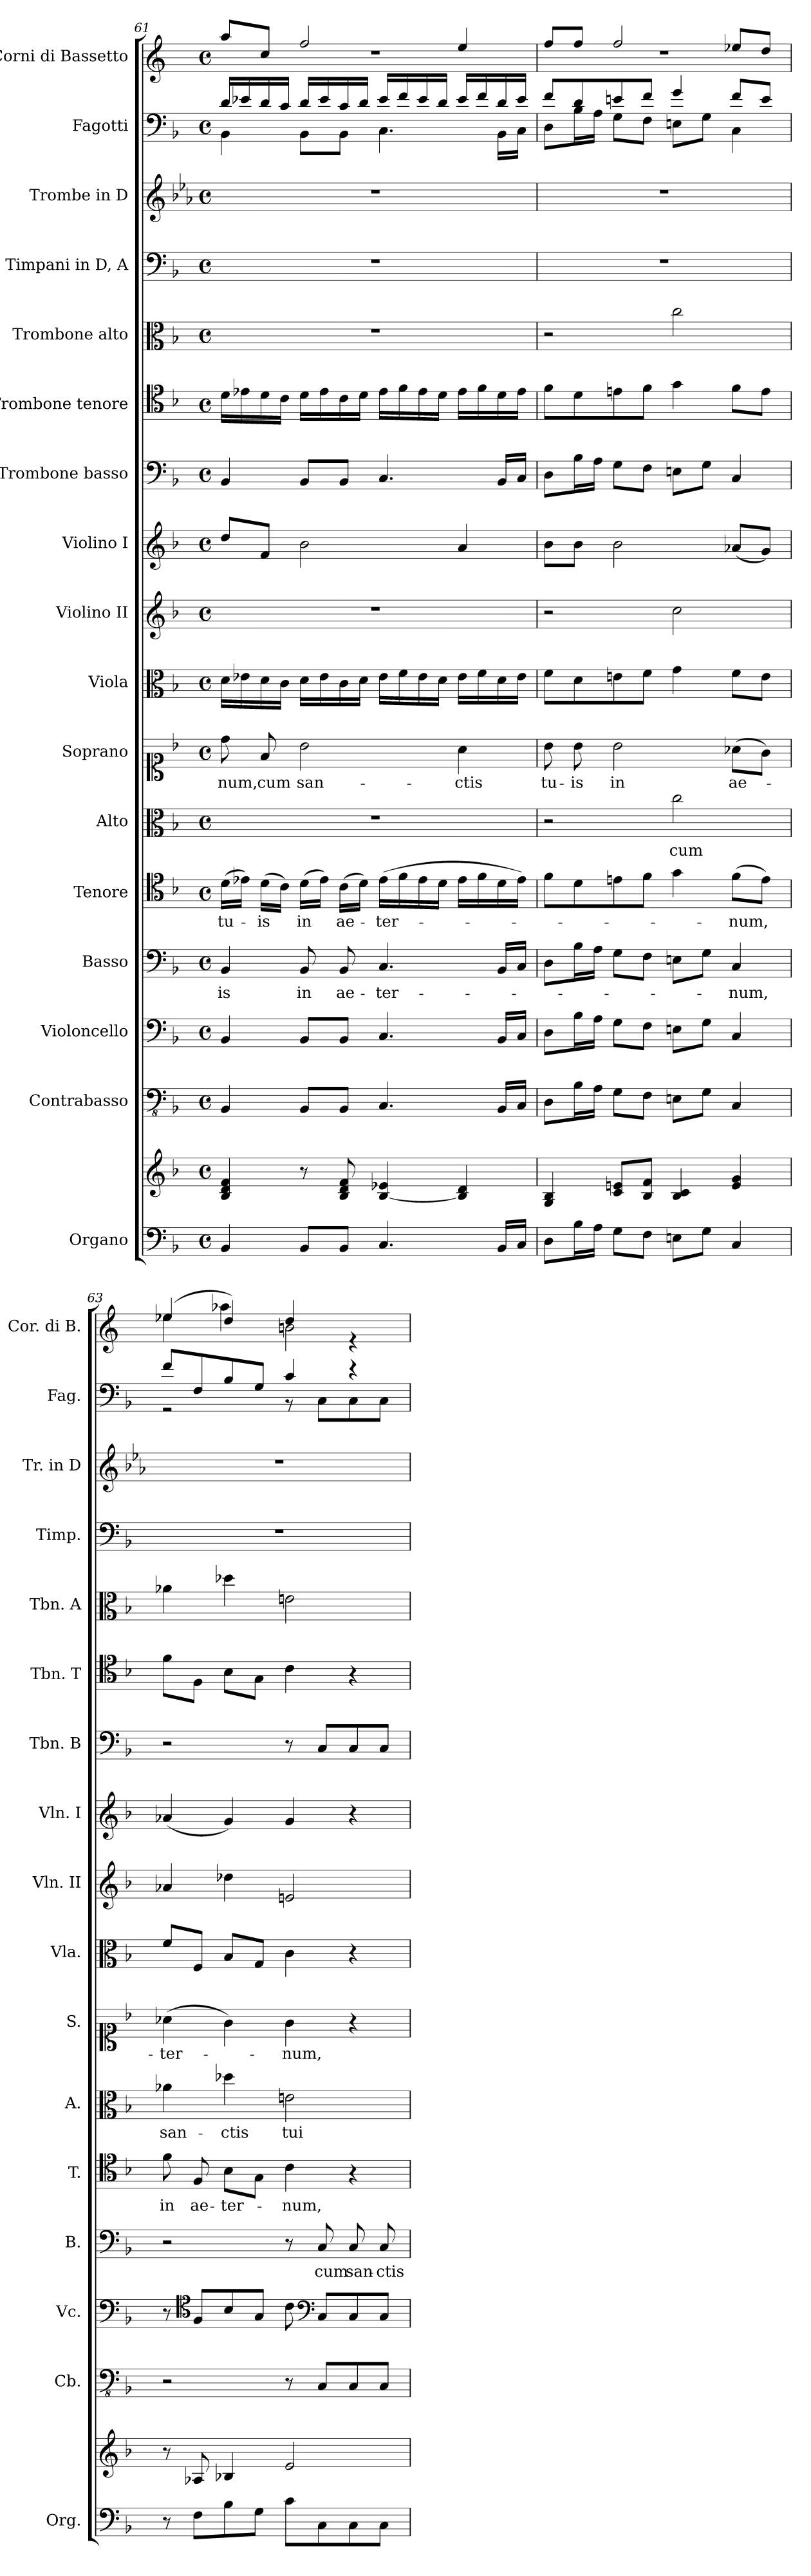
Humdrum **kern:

**kern	**kern	**kern	**kern	**kern	**text	**kern	**text	**kern	**text	**kern	**text	**kern	**kern	**kern	**kern	**kern	**kern	**kern	**kern	**kern	**kern
*part17	*part17	*part16	*part15	*part14	*part14	*part13	*part13	*part12	*part12	*part11	*part11	*part10	*part9	*part8	*part7	*part6	*part5	*part4	*part3	*part2	*part1
*staff18	*staff17	*staff16	*staff15	*staff14	*staff14	*staff13	*staff13	*staff12	*staff12	*staff11	*staff11	*staff10	*staff9	*staff8	*staff7	*staff6	*staff5	*staff4	*staff3	*staff2	*staff1
*I"Organo	*	*I"Contrabasso	*I"Violoncello	*I"Basso	*	*I"Tenore	*	*I"Alto	*	*I"Soprano	*	*I"Viola	*I"Violino II	*I"Violino I	*I"Trombone basso	*I"Trombone tenore	*I"Trombone alto	*I"Timpani in D, A	*I"Trombe in D	*I"Fagotti	*I"Corni di Bassetto
*I'Org.	*	*I'Cb.	*I'Vc.	*I'B.	*	*I'T.	*	*I'A.	*	*I'S.	*	*I'Vla.	*I'Vln. II	*I'Vln. I	*I'Tbn. B	*I'Tbn. T	*I'Tbn. A	*I'Timp.	*I'Tr. in D	*I'Fag.	*I'Cor. di B.
!!LO:PB:g=z
*clefF4	*clefG2	*clefFv4	*clefF4	*clefF4	*	*clefC4	*	*clefC3	*	*clefC1	*	*clefC3	*clefG2	*clefG2	*clefF4	*clefC4	*clefC3	*clefF4	*clefG2	*clefF4	*clefG2
*	*	*	*	*	*	*	*	*	*	*	*	*	*	*	*	*	*	*	*ITrd-1c-2	*	*ITrd4c7
*k[b-]	*k[b-]	*k[b-]	*k[b-]	*k[b-]	*	*k[b-]	*	*k[b-]	*	*k[b-]	*	*k[b-]	*k[b-]	*k[b-]	*k[b-]	*k[b-]	*k[b-]	*k[b-]	*k[b-]	*k[b-]	*k[b-]
*M4/4	*M4/4	*M4/4	*M4/4	*M4/4	*	*M4/4	*	*M4/4	*	*M4/4	*	*M4/4	*M4/4	*M4/4	*M4/4	*M4/4	*M4/4	*M4/4	*M4/4	*M4/4	*M4/4
*met(c)	*met(c)	*met(c)	*met(c)	*met(c)	*	*met(c)	*	*met(c)	*	*met(c)	*	*met(c)	*met(c)	*met(c)	*met(c)	*met(c)	*met(c)	*met(c)	*met(c)	*met(c)	*met(c)
=61	=61	=61	=61	=61	=61	=61	=61	=61	=61	=61	=61	=61	=61	=61	=61	=61	=61	=61	=61	=61	=61
!	!	!	!	!	!LO:LY:b	!	!LO:LY:b	!	!	!	!LO:LY:b	!	!	!	!	!	!	!	!	!	!
*	*	*	*	*	*	*	*	*	*	*	*	*	*	*	*	*	*	*	*	*^	*^
4BB-/	4B-/ 4d/ 4f/	4BBB-/	4BB-/	4BB-/	-is	(>16d\LL	tu-	1r	.	8dd\	-num,	16d\LL	1r	8dd/L	4BB-/	16d\LL	1r	1r	1r	16d/LL	4BB-\	8dd/L	1rdd
.	.	.	.	.	.	16e-X\JJ)	.	.	.	.	.	16e-X\	.	.	.	16e-X\	.	.	.	16e-X/	.	.	.
!	!	!	!	!	!	!	!LO:LY:b	!	!	!	!LO:LY:b	!	!	!	!	!	!	!	!	!	!	!	!
.	.	.	.	.	.	(>16d\LL	-is	.	.	8f/	cum	16d\	.	8f/J	.	16d\	.	.	.	16d/	.	8f/J	.
.	.	.	.	.	.	16c\JJ)	.	.	.	.	.	16c\JJ	.	.	.	16c\JJ	.	.	.	16c/JJ	.	.	.
!	!	!	!	!	!LO:LY:b	!	!LO:LY:b	!	!	!	!LO:LY:b	!	!	!	!	!	!	!	!	!	!	!	!
8BB-/L	8r	8BBB-/L	8BB-/L	8BB-/	in	(>16d\LL	in	.	.	2b-\	san-	16d\LL	.	2b-\	8BB-/L	16d\LL	.	.	.	16d/LL	8BB-\L	2b-/	.
.	.	.	.	.	.	16e-\JJ)	.	.	.	.	.	16e-\	.	.	.	16e-\	.	.	.	16e-/	.	.	.
!	!	!	!	!	!LO:LY:b	!	!LO:LY:b	!	!	!	!	!	!	!	!	!	!	!	!	!	!	!	!
8BB-/J	8B-/ 8d/ 8f/	8BBB-/J	8BB-/J	8BB-/	ae-	(>16c\LL	ae-	.	.	.	.	16c\	.	.	8BB-/J	16c\	.	.	.	16c/	8BB-\J	.	.
.	.	.	.	.	.	16d\JJ)	.	.	.	.	.	16d\JJ	.	.	.	16d\JJ	.	.	.	16d/JJ	.	.	.
!	!	!	!	!	!LO:LY:b	!	!LO:LY:b	!	!	!	!	!	!	!	!	!	!	!	!	!	!	!	!
4.C/	[4B-/ 4e-X/	4.CC/	4.C/	4.C/	-ter-	(>16e-\LL	-ter-	.	.	.	.	16e-\LL	.	.	4.C/	16e-\LL	.	.	.	16e-/LL	4.C\	.	.
.	.	.	.	.	.	16f\	.	.	.	.	.	16f\	.	.	.	16f\	.	.	.	16f/	.	.	.
.	.	.	.	.	.	16e-\	.	.	.	.	.	16e-\	.	.	.	16e-\	.	.	.	16e-/	.	.	.
.	.	.	.	.	.	16d\JJ	.	.	.	.	.	16d\JJ	.	.	.	16d\JJ	.	.	.	16d/JJ	.	.	.
!	!	!	!	!	!	!	!	!	!	!	!LO:LY:b	!	!	!	!	!	!	!	!	!	!	!	!
.	4B-/] 4d/	.	.	.	.	16e-\LL	.	.	.	4a\	-ctis	16e-\LL	.	4a/	.	16e-\LL	.	.	.	16e-/LL	.	4a/	.
.	.	.	.	.	.	16f\	.	.	.	.	.	16f\	.	.	.	16f\	.	.	.	16f/	.	.	.
16BB-/LL	.	16BBB-/LL	16BB-/LL	16BB-/LL	.	16d\	.	.	.	.	.	16d\	.	.	16BB-/LL	16d\	.	.	.	16d/	16BB-\LL	.	.
16C/JJ	.	16CC/JJ	16C/JJ	16C/JJ	.	16e-\JJ)	.	.	.	.	.	16e-\JJ	.	.	16C/JJ	16e-\JJ	.	.	.	16e-/JJ	16C\JJ	.	.
=62	=62	=62	=62	=62	=62	=62	=62	=62	=62	=62	=62	=62	=62	=62	=62	=62	=62	=62	=62	=62	=62	=62	=62
!	!	!	!	!	!	!	!	!	!	!	!LO:LY:b	!	!	!	!	!	!	!	!	!	!	!	!
8D\L	4G/ 4B-/	8DD\L	8D\L	8D\L	.	8f\L	.	2r	.	8b-\	tu-	8f\L	2r	8b-\L	8D\L	8f\L	2r	1r	1r	8f/L	8D\L	8b-/L	1rdd
!	!	!	!	!	!	!	!	!	!	!	!LO:LY:b	!	!	!	!	!	!	!	!	!	!	!	!
16B-\L	.	16BB-\L	16B-\L	16B-\L	.	8d\	.	.	.	8b-\	-is	8d\	.	8b-\J	16B-\L	8d\	.	.	.	8d/	16B-\L	8b-/J	.
16A\JJ	.	16AA\JJ	16A\JJ	16A\JJ	.	.	.	.	.	.	.	.	.	.	16A\JJ	.	.	.	.	.	16A\JJ	.	.
!	!	!	!	!	!	!	!	!	!	!	!LO:LY:b	!	!	!	!	!	!	!	!	!	!	!	!
8G\L	8c/ 8en/L	8GG\L	8G\L	8G\L	.	8en\	.	.	.	2b-\	in	8en\	.	2b-\	8G\L	8en\	.	.	.	8en/	8G\L	2b-/	.
8F\J	8B-/ 8f/J	8FF\J	8F\J	8F\J	.	8f\J	.	.	.	.	.	8f\J	.	.	8F\J	8f\J	.	.	.	8f/J	8F\J	.	.
!	!	!	!	!	!	!	!	!	!LO:LY:b	!	!	!	!	!	!	!	!	!	!	!	!	!	!
8En\L	4B-/ 4c/	8EEn\L	8En\L	8En\L	.	4g\	.	2cc\	cum	.	.	4g\	2cc\	.	8En\L	4g\	2cc\	.	.	4g/	8En\L	.	.
8G\J	.	8GG\J	8G\J	8G\J	.	.	.	.	.	.	.	.	.	.	8G\J	.	.	.	.	.	8G\J	.	.
!	!	!	!	!	!LO:LY:b	!	!LO:LY:b	!	!	!	!LO:LY:b	!	!	!	!	!	!	!	!	!	!	!	!
4C/	4e/ 4g/	4CC/	4C/	4C/	-num,	(>8f\L	num,	.	.	(>8a-X\L	ae-	8f\L	.	(<8a-X/L	4C/	8f\L	.	.	.	8f/L	4C\	8a-X/L	.
.	.	.	.	.	.	8e\J)	.	.	.	8g\J)	.	8e\J	.	8g/J)	.	8e\J	.	.	.	8e/J	.	8g/J	.
=63	=63	=63	=63	=63	=63	=63	=63	=63	=63	=63	=63	=63	=63	=63	=63	=63	=63	=63	=63	=63	=63	=63	=63
!	!	!	!	!	!	!	!LO:LY:b	!	!LO:LY:b	!	!LO:LY:b	!	!	!	!	!	!	!	!	!	!	!	!
8r	8r	2r	8r	2r	.	8f\	in	4a-X\	san-	(>4a-X\	-ter-	8f/L	4a-X/	(<4a-X/	2r	8f\L	4a-X\	1r	1r	8f/L	2r	(>4a-X/	4a-\
*	*	*	*clefC4	*	*	*	*	*	*	*	*	*	*	*	*	*	*	*	*	*	*	*	*
!	!	!	!	!	!	!	!LO:LY:b	!	!	!	!	!	!	!	!	!	!	!	!	!	!	!	!
8F\L	8A-X/	.	8F/L	.	.	8F/	ae-	.	.	.	.	8F/J	.	.	.	8F\J	.	.	.	8F/	.	.	.
!	!	!	!	!	!	!	!LO:LY:b	!	!LO:LY:b	!	!	!	!	!	!	!	!	!	!	!	!	!	!
8B-\	4B-X/	.	8B-/	.	.	8B-\L	-ter-	4dd-X\	-ctis	4g\)	.	8B-/L	4dd-X\	4g/)	.	8B-\L	4dd-X\	.	.	8B-/	.	4g/)	4dd-X\
8G\J	.	.	8G/J	.	.	8G\J	.	.	.	.	.	8G/J	.	.	.	8G\J	.	.	.	8G/J	.	.	.
!	!	!	!	!	!	!	!LO:LY:b	!	!LO:LY:b	!	!LO:LY:b	!	!	!	!	!	!	!	!	!	!	!	!
8c\L	2e/	8r	8c\	8r	.	4c\	-num,	2en\	tui-	4g\	-num,	4c\	2en/	4g/	8r	4c\	2en\	.	.	4c/	8r	4g/	2en\
*	*	*	*clefF4	*	*	*	*	*	*	*	*	*	*	*	*	*	*	*	*	*	*	*	*
!	!	!	!	!	!LO:LY:b	!	!	!	!	!	!	!	!	!	!	!	!	!	!	!	!	!	!
8C\	.	8CC/L	8C/L	8C/	cum	.	.	.	.	.	.	.	.	.	8C/L	.	.	.	.	.	8C\L	.	.
!	!	!	!	!	!LO:LY:b	!	!	!	!	!	!	!	!	!	!	!	!	!	!	!	!	!	!
8C\	.	8CC/	8C/	8C/	san-	4r	.	.	.	4r	.	4r	.	4r	8C/	4r	.	.	.	4r	8C\	4re	.
!	!	!	!	!	!LO:LY:b	!	!	!	!	!	!	!	!	!	!	!	!	!	!	!	!	!	!
8C\J	.	8CC/J	8C/J	8C/	-ctis	.	.	.	.	.	.	.	.	.	8C/J	.	.	.	.	.	8C\J	.	.
*	*	*	*	*	*	*	*	*	*	*	*	*	*	*	*	*	*	*	*	*v	*v	*	*
*	*	*	*	*	*	*	*	*	*	*	*	*	*	*	*	*	*	*	*	*	*v	*v
=	=	=	=	=	=	=	=	=	=	=	=	=	=	=	=	=	=	=	=	=	=
*-	*-	*-	*-	*-	*-	*-	*-	*-	*-	*-	*-	*-	*-	*-	*-	*-	*-	*-	*-	*-	*-
